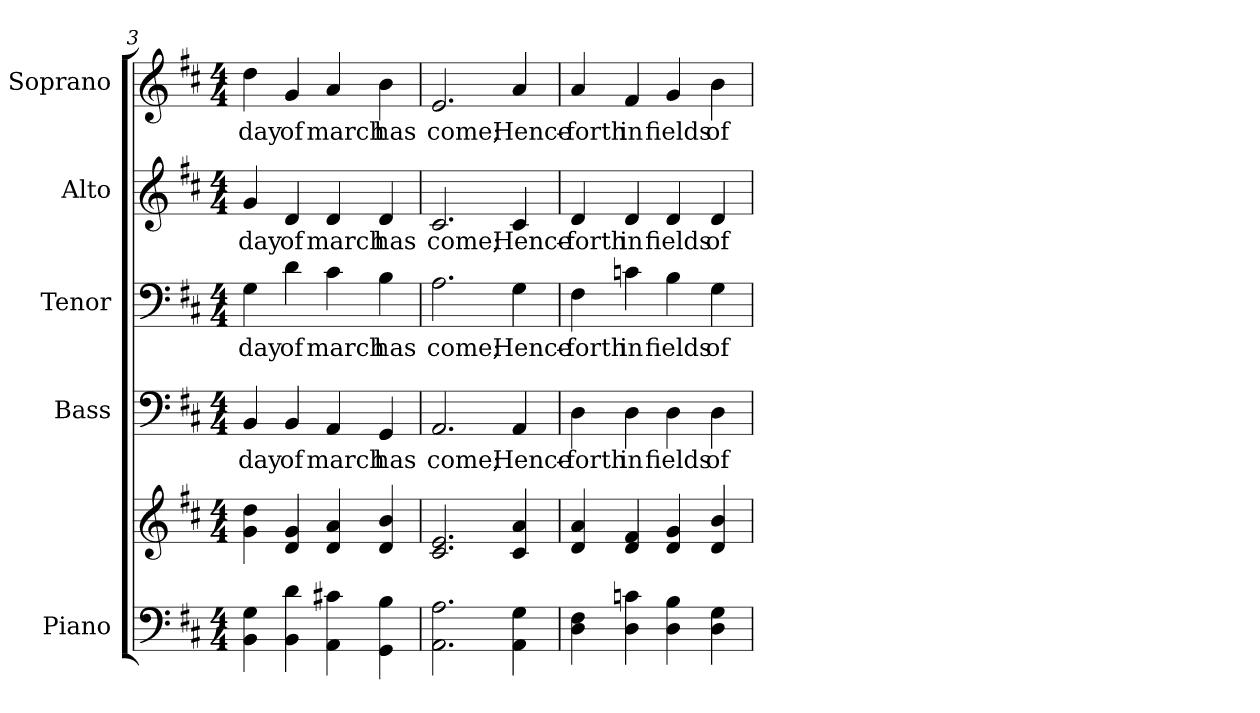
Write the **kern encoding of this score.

**kern	**kern	**kern	**text	**kern	**text	**kern	**text	**kern	**text
*part5	*part5	*part4	*part4	*part3	*part3	*part2	*part2	*part1	*part1
*staff6	*staff5	*staff4	*staff4	*staff3	*staff3	*staff2	*staff2	*staff1	*staff1
*I"Piano	*	*I"Bass	*	*I"Tenor	*	*I"Alto	*	*I"Soprano	*
*I'Pno.	*	*I'B.	*	*I'T.	*	*I'A.	*	*I'S.	*
!!LO:PB:g=z
*clefF4	*clefG2	*clefF4	*	*clefF4	*	*clefG2	*	*clefG2	*
*k[f#c#]	*k[f#c#]	*k[f#c#]	*	*k[f#c#]	*	*k[f#c#]	*	*k[f#c#]	*
*D:	*D:	*D:	*	*D:	*	*D:	*	*D:	*
*M4/4	*M4/4	*M4/4	*	*M4/4	*	*M4/4	*	*M4/4	*
=3	=3	=3	=3	=3	=3	=3	=3	=3	=3
!	!	!	!LO:LY:b:color=#000000	!	!	!	!	!	!
!	!	!	!	!	!LO:LY:b:color=#000000	!	!	!	!
!	!	!	!	!	!	!	!LO:LY:b:color=#000000	!	!
!	!	!	!	!	!	!	!	!	!LO:LY:b:color=#000000
4BBi\ 4Gi	4gi\ 4ddi	4BBi/	day	4Gi\	day	4gi/	day	4ddi\	day
!	!	!	!LO:LY:b:color=#000000	!	!	!	!	!	!
!	!	!	!	!	!LO:LY:b:color=#000000	!	!	!	!
!	!	!	!	!	!	!	!LO:LY:b:color=#000000	!	!
!	!	!	!	!	!	!	!	!	!LO:LY:b:color=#000000
4BBi\ 4di	4di/ 4gi	4BBi/	of	4di\	of	4di/	of	4gi/	of
!	!	!	!LO:LY:b:color=#000000	!	!	!	!	!	!
!	!	!	!	!	!LO:LY:b:color=#000000	!	!	!	!
!	!	!	!	!	!	!	!LO:LY:b:color=#000000	!	!
!	!	!	!	!	!	!	!	!	!LO:LY:b:color=#000000
4AAi\ 4c#Xi	4di/ 4ai	4AAi/	march	4c#i\	march	4di/	march	4ai/	march
!	!	!	!LO:LY:b:color=#000000	!	!	!	!	!	!
!	!	!	!	!	!LO:LY:b:color=#000000	!	!	!	!
!	!	!	!	!	!	!	!LO:LY:b:color=#000000	!	!
!	!	!	!	!	!	!	!	!	!LO:LY:b:color=#000000
4GGi\ 4Bi	4di/ 4bi	4GGi/	has	4Bi\	has	4di/	has	4bi\	has
=4	=4	=4	=4	=4	=4	=4	=4	=4	=4
!	!	!	!LO:LY:b:color=#000000	!	!	!	!	!	!
!	!	!	!	!	!LO:LY:b:color=#000000	!	!	!	!
!	!	!	!	!	!	!	!LO:LY:b:color=#000000	!	!
!	!	!	!	!	!	!	!	!	!LO:LY:b:color=#000000
2.AAi\ 2.Ai	2.c#i/ 2.ei	2.AAi/	come;	2.Ai\	come;	2.c#i/	come;	2.ei/	come;
!	!	!	!LO:LY:b:color=#000000	!	!	!	!	!	!
!	!	!	!	!	!LO:LY:b:color=#000000	!	!	!	!
!	!	!	!	!	!	!	!LO:LY:b:color=#000000	!	!
!	!	!	!	!	!	!	!	!	!LO:LY:b:color=#000000
4AAi\ 4Gi	4c#i/ 4ai	4AAi/	Hence-	4Gi\	Hence-	4c#i/	Hence-	4ai/	Hence-
=5	=5	=5	=5	=5	=5	=5	=5	=5	=5
!	!	!	!LO:LY:b:color=#000000	!	!	!	!	!	!
!	!	!	!	!	!LO:LY:b:color=#000000	!	!	!	!
!	!	!	!	!	!	!	!LO:LY:b:color=#000000	!	!
!	!	!	!	!	!	!	!	!	!LO:LY:b:color=#000000
4Di\ 4F#i	4di/ 4ai	4Di\	-forth	4F#i\	-forth	4di/	-forth	4ai/	-forth
!	!	!	!LO:LY:b:color=#000000	!	!	!	!	!	!
!	!	!	!	!	!LO:LY:b:color=#000000	!	!	!	!
!	!	!	!	!	!	!	!LO:LY:b:color=#000000	!	!
!	!	!	!	!	!	!	!	!	!LO:LY:b:color=#000000
4Di\ 4cni	4di/ 4f#i	4Di\	in	4cni\	in	4di/	in	4f#i/	in
!	!	!	!LO:LY:b:color=#000000	!	!	!	!	!	!
!	!	!	!	!	!LO:LY:b:color=#000000	!	!	!	!
!	!	!	!	!	!	!	!LO:LY:b:color=#000000	!	!
!	!	!	!	!	!	!	!	!	!LO:LY:b:color=#000000
4Di\ 4Bi	4di/ 4gi	4Di\	fields	4Bi\	fields	4di/	fields	4gi/	fields
!	!	!	!LO:LY:b:color=#000000	!	!	!	!	!	!
!	!	!	!	!	!LO:LY:b:color=#000000	!	!	!	!
!	!	!	!	!	!	!	!LO:LY:b:color=#000000	!	!
!	!	!	!	!	!	!	!	!	!LO:LY:b:color=#000000
4Di\ 4Gi	4di/ 4bi	4Di\	of	4Gi\	of	4di/	of	4bi\	of
=	=	=	=	=	=	=	=	=	=
*-	*-	*-	*-	*-	*-	*-	*-	*-	*-
